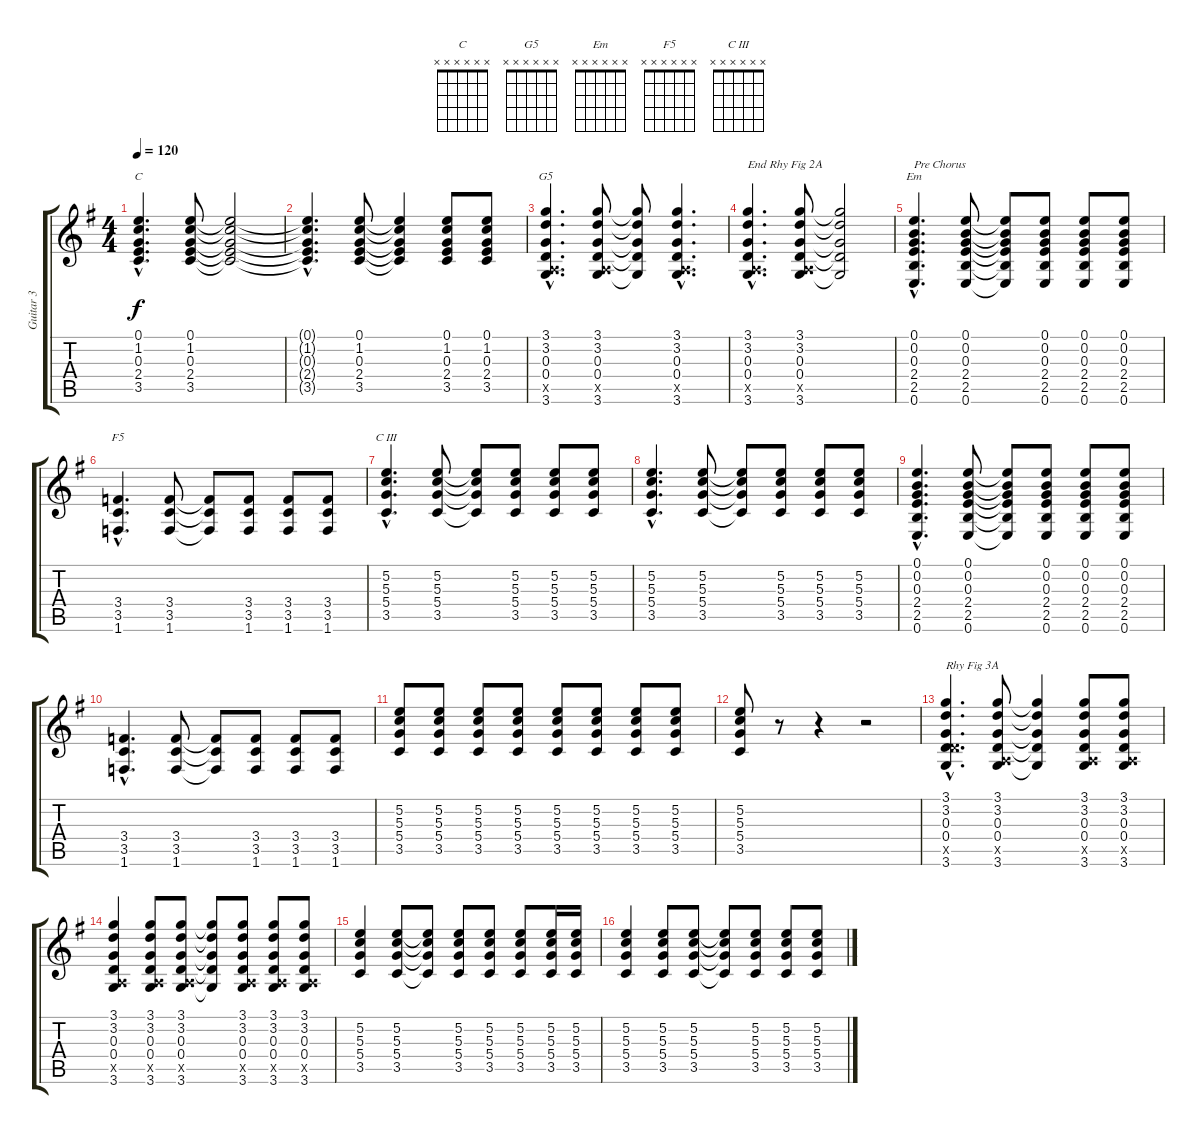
\track ("Guitar 3" "Guitar 3") {instrument distortionguitar}
\staff {score tabs}
\tuning (E4 B3 G3 D3 A2 E2) {hide}
\chord ("C" x x x x x x) {firstfret 0}
\chord ("G5" x x x x x x) {firstfret 0}
\chord ("Em" x x x x x x) {firstfret 0}
\chord ("F5" x x x x x x) {firstfret 0}
\chord ("C III" x x x x x x) {firstfret 0}
\ts (4 4)
\tempo 120
\clef g2
\ks g
(0.1{hac} 1.2{hac} 0.3{hac} 2.4{hac} 3.5{hac}).4{d ch "C" dy f} (0.1 1.2 0.3 2.4 3.5).8 (0.1{t} 1.2{t} 0.3{t} 2.4{t} 3.5{t}).2 |
(0.1{hac t} 1.2{hac t} 0.3{hac t} 2.4{hac t} 3.5{hac t}).4{d} (0.1 1.2 0.3 2.4 3.5).8 (0.1{t} 1.2{t} 0.3{t} 2.4{t} 3.5{t}).4 (0.1 1.2 0.3 2.4 3.5).8 (0.1 1.2 0.3 2.4 3.5).8 |
(3.1{hac} 3.2{hac} 0.3{hac} 0.4{hac} 0.5{hac x} 3.6{hac}).4{d ch "G5"} (3.1 3.2 0.3 0.4 0.5{x} 3.6).8 (3.1{t} 3.2{t} 0.3{t} 0.4{t} 3.6{t}).8 (3.1{hac} 3.2{hac} 0.3{hac} 0.4{hac} 0.5{hac x} 3.6{hac}).4{d} |
(3.1{hac} 3.2{hac} 0.3{hac} 0.4{hac} 0.5{hac x} 3.6{hac}).4{d txt "End Rhy Fig 2A"} (3.1 3.2 0.3 0.4 0.5{x} 3.6).8 (3.1{t} 3.2{t} 0.3{t} 0.4{t} 3.6{t}).2 |
(0.1{hac} 0.2{hac} 0.3{hac} 2.4{hac} 2.5{hac} 0.6{hac}).4{d ch "Em" txt "Pre Chorus"} (0.1 0.2 0.3 2.4 2.5 0.6).8 (0.1{t} 0.2{t} 0.3{t} 2.4{t} 2.5{t} 0.6{t}).8 (0.1 0.2 0.3 2.4 2.5 0.6).8 (0.1 0.2 0.3 2.4 2.5 0.6).8 (0.1 0.2 0.3 2.4 2.5 0.6).8 |
(3.4{hac} 3.5{hac} 1.6{hac}).4{d ch "F5"} (3.4 3.5 1.6).8 (3.4{t} 3.5{t} 1.6{t}).8 (3.4 3.5 1.6).8 (3.4 3.5 1.6).8 (3.4 3.5 1.6).8 |
(5.2{hac} 5.3{hac} 5.4{hac} 3.5{hac}).4{d ch "C III"} (5.2 5.3 5.4 3.5).8 (5.2{t} 5.3{t} 5.4{t} 3.5{t}).8 (5.2 5.3 5.4 3.5).8 (5.2 5.3 5.4 3.5).8 (5.2 5.3 5.4 3.5).8 |
(5.2{hac} 5.3{hac} 5.4{hac} 3.5{hac}).4{d} (5.2 5.3 5.4 3.5).8 (5.2{t} 5.3{t} 5.4{t} 3.5{t}).8 (5.2 5.3 5.4 3.5).8 (5.2 5.3 5.4 3.5).8 (5.2 5.3 5.4 3.5).8 |
(0.1{hac} 0.2{hac} 0.3{hac} 2.4{hac} 2.5{hac} 0.6{hac}).4{d} (0.1 0.2 0.3 2.4 2.5 0.6).8 (0.1{t} 0.2{t} 0.3{t} 2.4{t} 2.5{t} 0.6{t}).8 (0.1 0.2 0.3 2.4 2.5 0.6).8 (0.1 0.2 0.3 2.4 2.5 0.6).8 (0.1 0.2 0.3 2.4 2.5 0.6).8 |
(3.4{hac} 3.5{hac} 1.6{hac}).4{d} (3.4 3.5 1.6).8 (3.4{t} 3.5{t} 1.6{t}).8 (3.4 3.5 1.6).8 (3.4 3.5 1.6).8 (3.4 3.5 1.6).8 |
(5.2 5.3 5.4 3.5).8 (5.2 5.3 5.4 3.5).8 (5.2 5.3 5.4 3.5).8 (5.2 5.3 5.4 3.5).8 (5.2 5.3 5.4 3.5).8 (5.2 5.3 5.4 3.5).8 (5.2 5.3 5.4 3.5).8 (5.2 5.3 5.4 3.5).8 |
(5.2 5.3 5.4 3.5).8 r.8 r.4 r.2 |
(3.1{hac} 3.2{hac} 0.3{hac} 0.4{hac} 5.5{hac x} 3.6{hac}).4{d txt "Rhy Fig 3A" volume 16 instrument distortionguitar} (3.1 3.2 0.3 0.4 0.5{x} 3.6).8 (3.1{t} 3.2{t} 0.3{t} 0.4{t} 3.6{t}).4 (3.1 3.2 0.3 0.4 0.5{x} 3.6).8 (3.1 3.2 0.3 0.4 0.5{x} 3.6).8 |
(3.1 3.2 0.3 0.4 0.5{x} 3.6).4 (3.1 3.2 0.3 0.4 0.5{x} 3.6).8 (3.1 3.2 0.3 0.4 0.5{x} 3.6).8 (3.1{t} 3.2{t} 0.3{t} 0.4{t} 3.6{t}).8 (3.1 3.2 0.3 0.4 0.5{x} 3.6).8 (3.1 3.2 0.3 0.4 0.5{x} 3.6).8 (3.1 3.2 0.3 0.4 0.5{x} 3.6).8 |
(5.2 5.3 5.4 3.5).4 (5.2 5.3 5.4 3.5).8 (5.2{t} 5.3{t} 5.4{t} 3.5{t}).8 (5.2 5.3 5.4 3.5).8 (5.2 5.3 5.4 3.5).8 (5.2 5.3 5.4 3.5).8 (5.2 5.3 5.4 3.5).16 (5.2 5.3 5.4 3.5).16 |
(5.2 5.3 5.4 3.5).4 (5.2 5.3 5.4 3.5).8 (5.2 5.3 5.4 3.5).8 (5.2{t} 5.3{t} 5.4{t} 3.5{t}).8 (5.2 5.3 5.4 3.5).8 (5.2 5.3 5.4 3.5).8 (5.2 5.3 5.4 3.5).8
